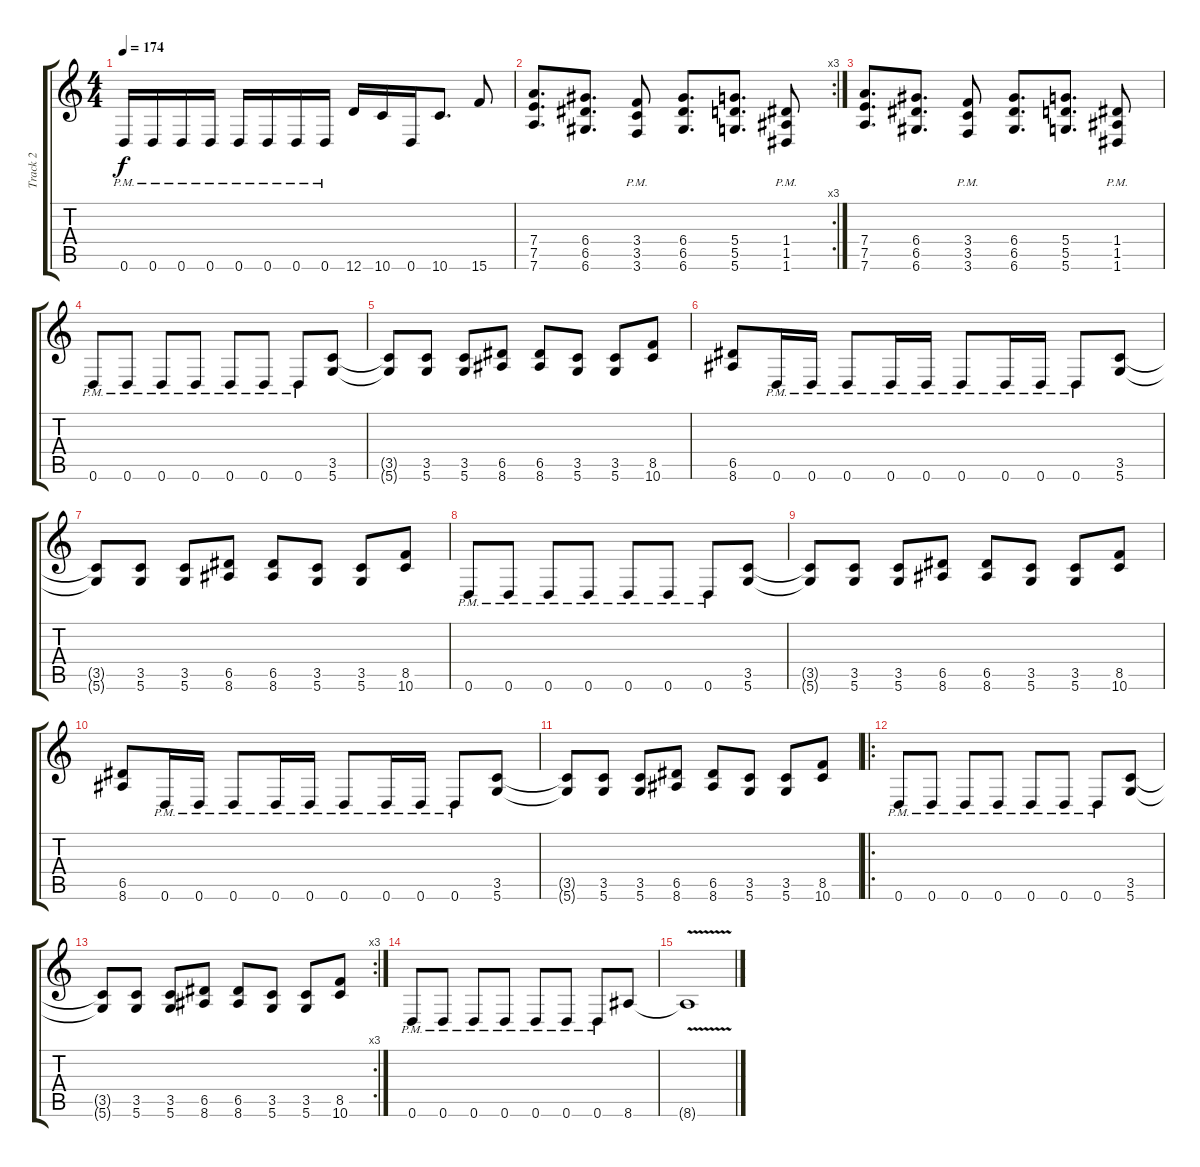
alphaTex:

\track ("Track 2" "Track 2") {instrument distortionguitar}
\staff {score tabs}
\tuning (E4 B3 G3 D3 A2 D2) {hide}
\ts (4 4)
\tempo 174
\clef g2
\ks c
0.6{pm}.16{dy f} 0.6{pm}.16 0.6{pm}.16 0.6{pm}.16 0.6{pm}.16 0.6{pm}.16 0.6{pm}.16 0.6{pm}.16 12.6.16 10.6.16 0.6.16 10.6.8{d} 15.6.8 |
\rc 3
(7.4 7.5 7.6).8{d} (6.4 6.5 6.6).8{d} (3.4 3.5 3.6{pm}).8 (6.4 6.5 6.6).8{d} (5.4 5.5 5.6).8{d} (1.4 1.5{pm} 1.6).8 |
(7.4 7.5 7.6).8{d} (6.4 6.5 6.6).8{d} (3.4 3.5 3.6{pm}).8 (6.4 6.5 6.6).8{d} (5.4 5.5 5.6).8{d} (1.4 1.5{pm} 1.6).8 |
0.6{pm}.8 0.6{pm}.8 0.6{pm}.8 0.6{pm}.8 0.6{pm}.8 0.6{pm}.8 0.6{pm}.8 (3.5 5.6).8 |
(3.5{t} 5.6{t}).8 (3.5 5.6).8 (3.5 5.6).8 (6.5 8.6).8 (6.5 8.6).8 (3.5 5.6).8 (3.5 5.6).8 (8.5 10.6).8 |
(6.5 8.6).8 0.6{pm}.16 0.6{pm}.16 0.6{pm}.8 0.6{pm}.16 0.6{pm}.16 0.6{pm}.8 0.6{pm}.16 0.6{pm}.16 0.6{pm}.8 (3.5 5.6).8 |
(3.5{t} 5.6{t}).8 (3.5 5.6).8 (3.5 5.6).8 (6.5 8.6).8 (6.5 8.6).8 (3.5 5.6).8 (3.5 5.6).8 (8.5 10.6).8 |
0.6{pm}.8 0.6{pm}.8 0.6{pm}.8 0.6{pm}.8 0.6{pm}.8 0.6{pm}.8 0.6{pm}.8 (3.5 5.6).8 |
(3.5{t} 5.6{t}).8 (3.5 5.6).8 (3.5 5.6).8 (6.5 8.6).8 (6.5 8.6).8 (3.5 5.6).8 (3.5 5.6).8 (8.5 10.6).8 |
(6.5 8.6).8 0.6{pm}.16 0.6{pm}.16 0.6{pm}.8 0.6{pm}.16 0.6{pm}.16 0.6{pm}.8 0.6{pm}.16 0.6{pm}.16 0.6{pm}.8 (3.5 5.6).8 |
(3.5{t} 5.6{t}).8 (3.5 5.6).8 (3.5 5.6).8 (6.5 8.6).8 (6.5 8.6).8 (3.5 5.6).8 (3.5 5.6).8 (8.5 10.6).8 |
\ro
0.6{pm}.8 0.6{pm}.8 0.6{pm}.8 0.6{pm}.8 0.6{pm}.8 0.6{pm}.8 0.6{pm}.8 (3.5 5.6).8 |
\rc 3
(3.5{t} 5.6{t}).8 (3.5 5.6).8 (3.5 5.6).8 (6.5 8.6).8 (6.5 8.6).8 (3.5 5.6).8 (3.5 5.6).8 (8.5 10.6).8 |
0.6{pm}.8 0.6{pm}.8 0.6{pm}.8 0.6{pm}.8 0.6{pm}.8 0.6{pm}.8 0.6{pm}.8 8.6.8 |
8.6{v t}.1
